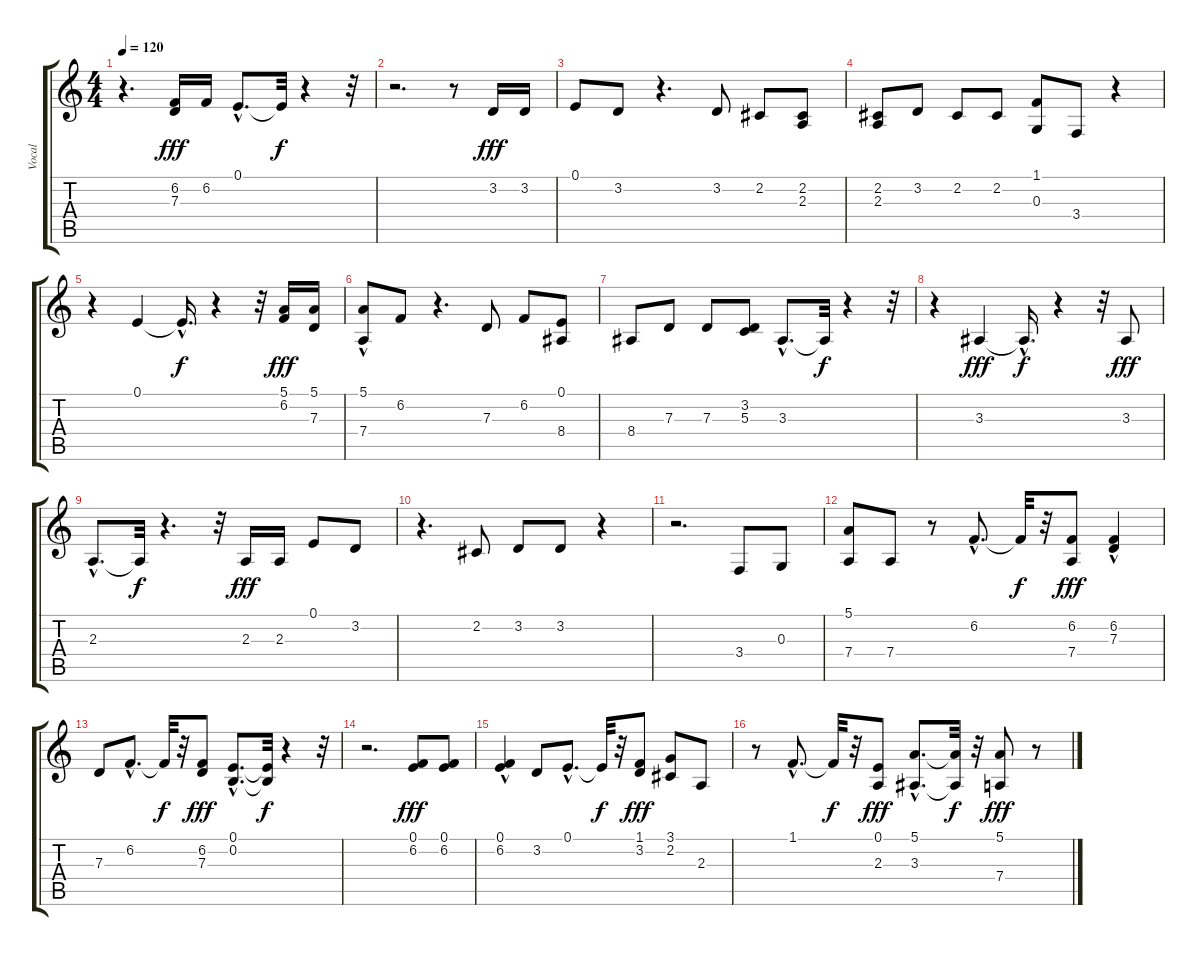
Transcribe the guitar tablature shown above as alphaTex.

\track ("Vocal" "Vocal") {instrument choiraahs}
\staff {score tabs}
\tuning (E4 B3 G3 D3 A2 E2) {hide}
\ts (4 4)
\tempo 120
\clef g2
\ks c
r.4{d dy fff} (6.2 7.3).16 6.2.16 0.1{hac}.8{d} 0.1{t}.32{dy f} r.4 r.32 |
r.2{d} r.8 3.2.16{dy fff} 3.2.16 |
0.1.8 3.2.8 r.4{d} 3.2.8 2.2.8 (2.2 2.3).8 |
(2.2 2.3).8 3.2.8 2.2.8 2.2.8 (1.1 0.3).8 3.4.8 r.4 |
r.4 0.1.4 0.1{hac t}.16{d dy f} r.4 r.32 (5.1 6.2).16{dy fff} (5.1 7.3).16 |
(5.1 7.4{hac}).8 6.2.8 r.4{d} 7.3.8 6.2.8 (0.1 8.4).8 |
8.4.8 7.3.8 7.3.8 (3.2 5.3).8 3.3{hac}.8{d} 3.3{t}.32{dy f} r.4 r.32 |
r.4 3.3.4{dy fff} 3.3{hac t}.16{d dy f} r.4 r.32 3.3.8{dy fff} |
2.3{hac}.8{d} 2.3{t}.32{dy f} r.4{d} r.32 2.3.16{dy fff} 2.3.16 0.1.8 3.2.8 |
r.4{d} 2.2.8 3.2.8 3.2.8 r.4 |
r.2{d} 3.4.8 0.3.8 |
(5.1 7.4).8 7.4.8 r.8 6.2{hac}.8{d} 6.2{t}.32{dy f} r.32 (6.2 7.4).8{dy fff} (6.2 7.3{hac}).4 |
7.3.8 6.2{hac}.8{d} 6.2{t}.32{dy f} r.32 (6.2 7.3).8{dy fff} (0.1{hac} 0.2{hac}).8{d} (0.1{t} 0.2{t}).32{dy f} r.4 r.32 |
r.2{d} (0.1 6.2).8{dy fff} (0.1 6.2).8 |
(0.1 6.2{hac}).4 3.2.8 0.1{hac}.8{d} 0.1{t}.32{dy f} r.32 (1.1 3.2).8{dy fff} (3.1 2.2).8 2.3.8 |
r.8 1.1{hac}.8{d} 1.1{t}.32{dy f} r.32 (0.1 2.3).8{dy fff} (5.1{hac} 3.3{hac}).8{d} (5.1{t} 3.3{t}).32{dy f} r.32 (5.1 7.4).8{dy fff} r.8
